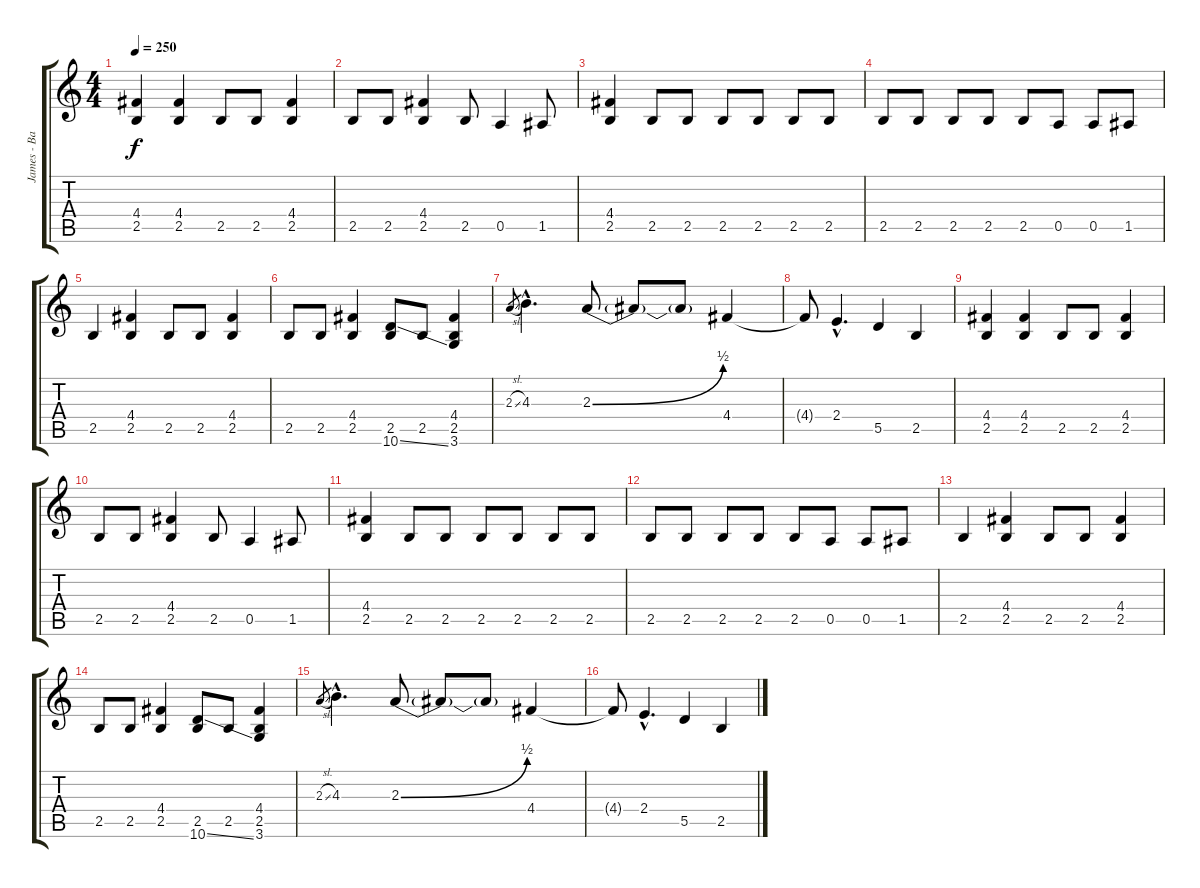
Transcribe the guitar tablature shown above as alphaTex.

\track ("James - Back Guitar" "James - Ba") {instrument overdrivenguitar}
\staff {score tabs}
\tuning (E4 B3 G3 D3 A2 E2) {hide}
\ts (4 4)
\tempo 250
\clef g2
\ks c
(4.4 2.5).4{dy f} (4.4 2.5).4 2.5.8 2.5.8 (4.4 2.5).4 |
2.5.8 2.5.8 (4.4 2.5).4 2.5.8 0.5.4 1.5.8 |
(4.4 2.5).4 2.5.8 2.5.8 2.5.8 2.5.8 2.5.8 2.5.8 |
2.5.8 2.5.8 2.5.8 2.5.8 2.5.8 0.5.8 0.5.8 1.5.8 |
2.5.4 (4.4 2.5).4 2.5.8 2.5.8 (4.4 2.5).4 |
2.5.8 2.5.8 (4.4 2.5).4 (2.5 10.6{ss}).8 2.5.8 (4.4 2.5 3.6).4 |
2.3{sl}.8{gr} 4.3{hac}.4{d} 2.3{be (bend 0 0 60 2)}.8 2.3{t}.8 2.3{t}.8 4.4.4 |
4.4{t}.8 2.4{hac}.4{d} 5.5.4 2.5.4 |
(4.4 2.5).4 (4.4 2.5).4 2.5.8 2.5.8 (4.4 2.5).4 |
2.5.8 2.5.8 (4.4 2.5).4 2.5.8 0.5.4 1.5.8 |
(4.4 2.5).4 2.5.8 2.5.8 2.5.8 2.5.8 2.5.8 2.5.8 |
2.5.8 2.5.8 2.5.8 2.5.8 2.5.8 0.5.8 0.5.8 1.5.8 |
2.5.4 (4.4 2.5).4 2.5.8 2.5.8 (4.4 2.5).4 |
2.5.8 2.5.8 (4.4 2.5).4 (2.5 10.6{ss}).8 2.5.8 (4.4 2.5 3.6).4 |
2.3{sl}.8{gr} 4.3{hac}.4{d} 2.3{be (bend 0 0 60 2)}.8 2.3{t}.8 2.3{t}.8 4.4.4 |
4.4{t}.8 2.4{hac}.4{d} 5.5.4 2.5.4
